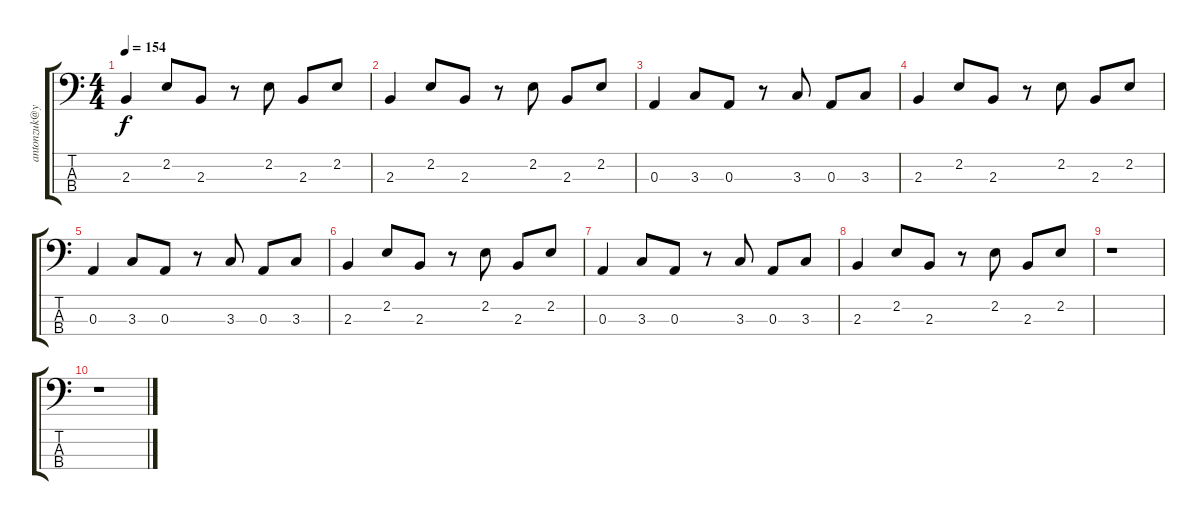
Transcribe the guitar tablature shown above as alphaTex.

\track ("" "antonzuk@y") {instrument electricbassfinger}
\staff {score tabs}
\tuning (G2 D2 A1 E1) {hide}
\ts (4 4)
\tempo 154
\clef f4
\ks c
2.3.4{dy f} 2.2.8 2.3.8 r.8 2.2.8 2.3.8 2.2.8 |
2.3.4 2.2.8 2.3.8 r.8 2.2.8 2.3.8 2.2.8 |
0.3.4 3.3.8 0.3.8 r.8 3.3.8 0.3.8 3.3.8 |
2.3.4 2.2.8 2.3.8 r.8 2.2.8 2.3.8 2.2.8 |
0.3.4 3.3.8 0.3.8 r.8 3.3.8 0.3.8 3.3.8 |
2.3.4 2.2.8 2.3.8 r.8 2.2.8 2.3.8 2.2.8 |
0.3.4 3.3.8 0.3.8 r.8 3.3.8 0.3.8 3.3.8 |
2.3.4 2.2.8 2.3.8 r.8 2.2.8 2.3.8 2.2.8 |
r.1 |
r.1
